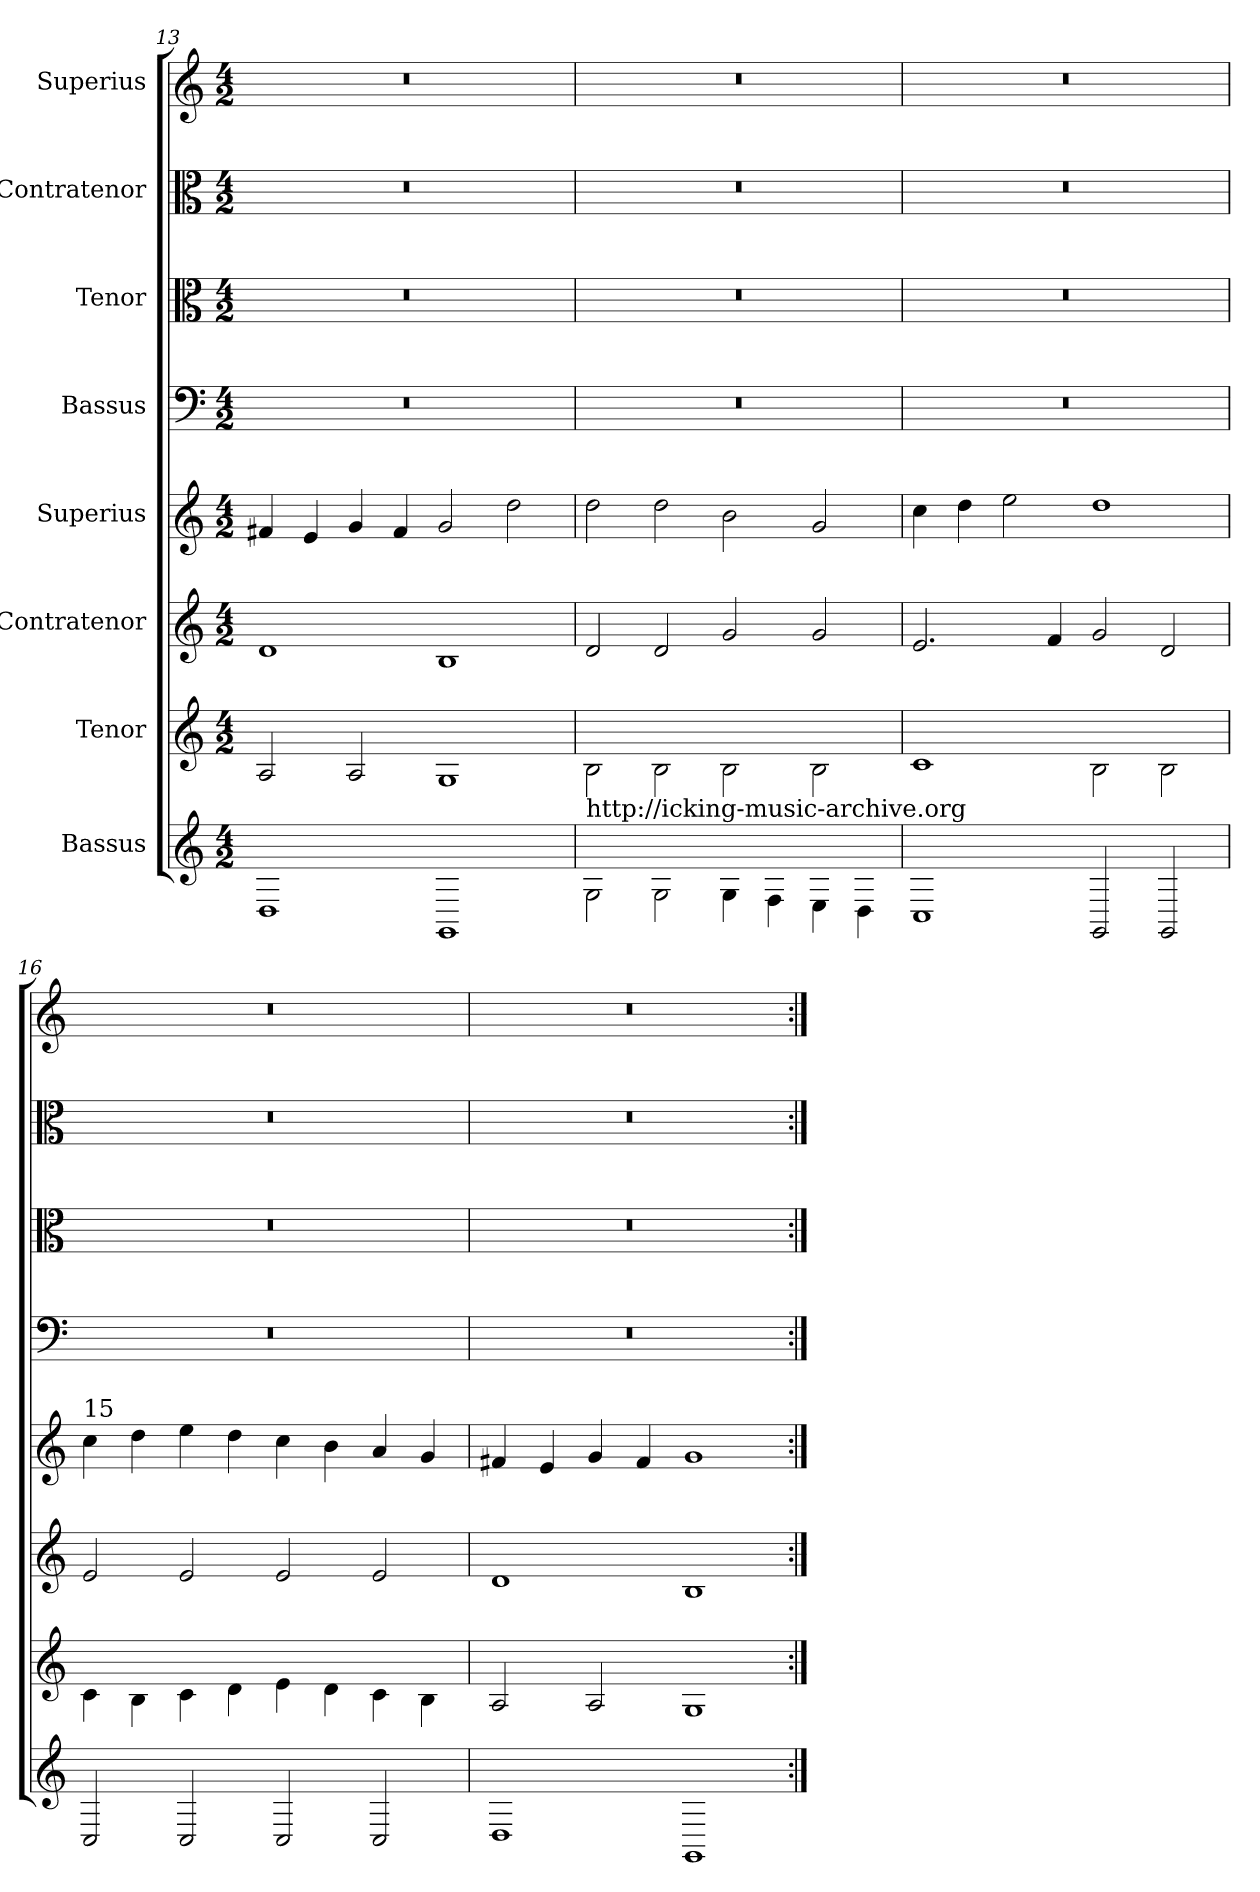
**kern	**kern	**kern	**kern	**kern	**kern	**kern	**kern
*part8	*part7	*part6	*part5	*part4	*part3	*part2	*part1
*staff8	*staff7	*staff6	*staff5	*staff4	*staff3	*staff2	*staff1
*I"Bassus	*I"Tenor	*I"Contratenor	*I"Superius	*I"Bassus	*I"Tenor	*I"Contratenor	*I"Superius
*clefG2	*clefG2	*clefG2	*clefG2	*clefF4	*clefC3	*clefC3	*clefG2
*k[]	*k[]	*k[]	*k[]	*k[]	*k[]	*k[]	*k[]
*M4/2	*M4/2	*M4/2	*M4/2	*M4/2	*M4/2	*M4/2	*M4/2
=13	=13	=13	=13	=13	=13	=13	=13
1D	2A/	1d	4f#X/	0r	0r	0r	0r
.	.	.	4e/	.	.	.	.
.	2A/	.	4g/	.	.	.	.
.	.	.	4f#/	.	.	.	.
1GG	1G	1B	2g/	.	.	.	.
.	.	.	2dd\	.	.	.	.
!!LO:PB:g=z
=14	=14	=14	=14	=14	=14	=14	=14
!LO:TX:a:t=http&colon;//icking-music-archive.org	!	!	!	!	!	!	!
2G\	2B\	2d/	2dd\	0r	0r	0r	0r
2G\	2B\	2d/	2dd\	.	.	.	.
4G\	2B\	2g/	2b\	.	.	.	.
4F\	.	.	.	.	.	.	.
4E\	2B\	2g/	2g/	.	.	.	.
4D\	.	.	.	.	.	.	.
=15	=15	=15	=15	=15	=15	=15	=15
1C	1c	2.e/	4cc\	0r	0r	0r	0r
.	.	.	4dd\	.	.	.	.
.	.	.	2ee\	.	.	.	.
.	.	4f/	.	.	.	.	.
2GG/	2B\	2g/	1dd	.	.	.	.
2GG/	2B\	2d/	.	.	.	.	.
=16	=16	=16	=16	=16	=16	=16	=16
!	!	!	!LO:TX:a:t=15	!	!	!	!
2C/	4c\	2e/	4cc\	0r	0r	0r	0r
.	4B\	.	4dd\	.	.	.	.
2C/	4c\	2e/	4ee\	.	.	.	.
.	4d\	.	4dd\	.	.	.	.
2C/	4e\	2e/	4cc\	.	.	.	.
.	4d\	.	4b\	.	.	.	.
2C/	4c\	2e/	4a/	.	.	.	.
.	4B\	.	4g/	.	.	.	.
=17	=17	=17	=17	=17	=17	=17	=17
1D	2A/	1d	4f#X/	0r	0r	0r	0r
.	.	.	4e/	.	.	.	.
.	2A/	.	4g/	.	.	.	.
.	.	.	4f#/	.	.	.	.
1GG	1G	1B	1g	.	.	.	.
=:|!	=:|!	=:|!	=:|!	=:|!	=:|!	=:|!	=:|!
*-	*-	*-	*-	*-	*-	*-	*-
